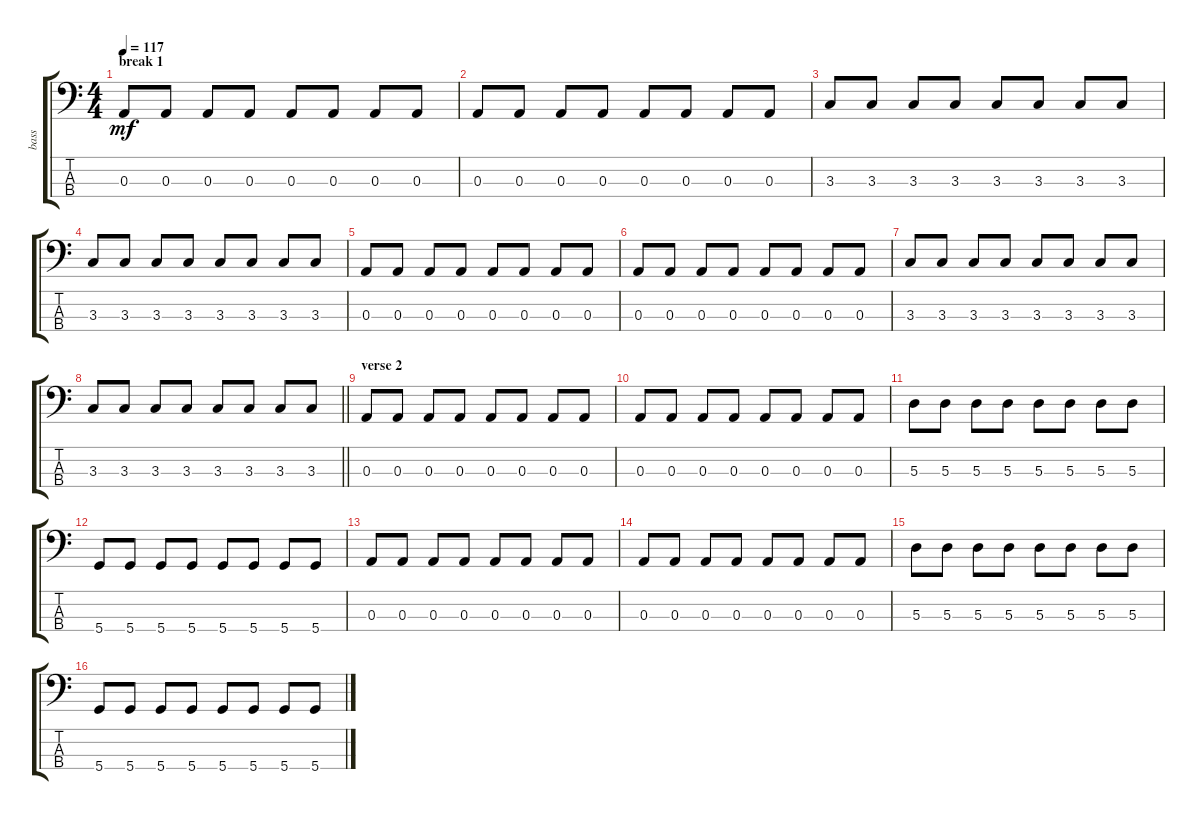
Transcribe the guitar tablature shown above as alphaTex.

\track ("bass" "bass") {instrument electricbasspick}
\staff {score tabs}
\tuning (G2 D2 A1 D1) {hide}
\ts (4 4)
\section ("" "break 1")
\tempo 117
\clef f4
\ks c
0.3.8{dy mf} 0.3.8 0.3.8 0.3.8 0.3.8 0.3.8 0.3.8 0.3.8 |
0.3.8 0.3.8 0.3.8 0.3.8 0.3.8 0.3.8 0.3.8 0.3.8 |
3.3.8 3.3.8 3.3.8 3.3.8 3.3.8 3.3.8 3.3.8 3.3.8 |
3.3.8 3.3.8 3.3.8 3.3.8 3.3.8 3.3.8 3.3.8 3.3.8 |
0.3.8 0.3.8 0.3.8 0.3.8 0.3.8 0.3.8 0.3.8 0.3.8 |
0.3.8 0.3.8 0.3.8 0.3.8 0.3.8 0.3.8 0.3.8 0.3.8 |
3.3.8 3.3.8 3.3.8 3.3.8 3.3.8 3.3.8 3.3.8 3.3.8 |
\barLineRight lightlight
3.3.8 3.3.8 3.3.8 3.3.8 3.3.8 3.3.8 3.3.8 3.3.8 |
\section ("" "verse 2")
0.3.8 0.3.8 0.3.8 0.3.8 0.3.8 0.3.8 0.3.8 0.3.8 |
0.3.8 0.3.8 0.3.8 0.3.8 0.3.8 0.3.8 0.3.8 0.3.8 |
5.3.8 5.3.8 5.3.8 5.3.8 5.3.8 5.3.8 5.3.8 5.3.8 |
5.4.8 5.4.8 5.4.8 5.4.8 5.4.8 5.4.8 5.4.8 5.4.8 |
0.3.8 0.3.8 0.3.8 0.3.8 0.3.8 0.3.8 0.3.8 0.3.8 |
0.3.8 0.3.8 0.3.8 0.3.8 0.3.8 0.3.8 0.3.8 0.3.8 |
5.3.8 5.3.8 5.3.8 5.3.8 5.3.8 5.3.8 5.3.8 5.3.8 |
5.4.8 5.4.8 5.4.8 5.4.8 5.4.8 5.4.8 5.4.8 5.4.8
